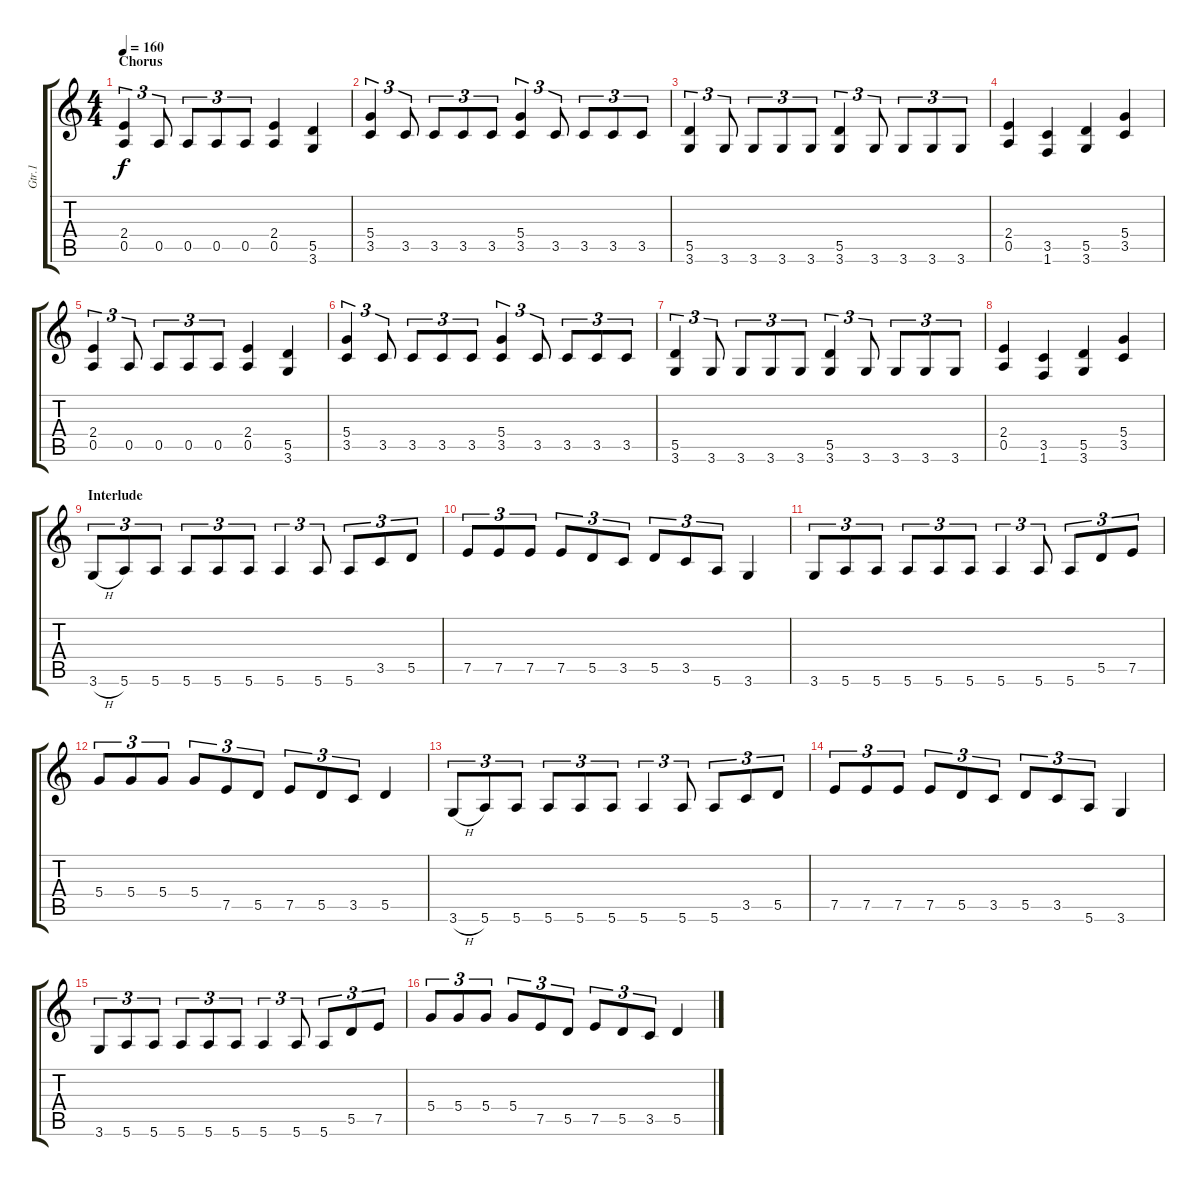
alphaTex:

\track ("Gtr.1" "Gtr.1") {instrument distortionguitar}
\staff {score tabs}
\tuning (E4 B3 G3 D3 A2 E2) {hide}
\ts (4 4)
\section ("" "Chorus")
\tempo 160
\clef g2
\ks c
(2.4 0.5).4{tu (3 2) dy f} 0.5.8{tu (3 2)} 0.5.8{tu (3 2)} 0.5.8{tu (3 2)} 0.5.8{tu (3 2)} (2.4 0.5).4 (5.5 3.6).4 |
(5.4 3.5).4{tu (3 2)} 3.5.8{tu (3 2)} 3.5.8{tu (3 2)} 3.5.8{tu (3 2)} 3.5.8{tu (3 2)} (5.4 3.5).4{tu (3 2)} 3.5.8{tu (3 2)} 3.5.8{tu (3 2)} 3.5.8{tu (3 2)} 3.5.8{tu (3 2)} |
(5.5 3.6).4{tu (3 2)} 3.6.8{tu (3 2)} 3.6.8{tu (3 2)} 3.6.8{tu (3 2)} 3.6.8{tu (3 2)} (5.5 3.6).4{tu (3 2)} 3.6.8{tu (3 2)} 3.6.8{tu (3 2)} 3.6.8{tu (3 2)} 3.6.8{tu (3 2)} |
(2.4 0.5).4 (3.5 1.6).4 (5.5 3.6).4 (5.4 3.5).4 |
(2.4 0.5).4{tu (3 2)} 0.5.8{tu (3 2)} 0.5.8{tu (3 2)} 0.5.8{tu (3 2)} 0.5.8{tu (3 2)} (2.4 0.5).4 (5.5 3.6).4 |
(5.4 3.5).4{tu (3 2)} 3.5.8{tu (3 2)} 3.5.8{tu (3 2)} 3.5.8{tu (3 2)} 3.5.8{tu (3 2)} (5.4 3.5).4{tu (3 2)} 3.5.8{tu (3 2)} 3.5.8{tu (3 2)} 3.5.8{tu (3 2)} 3.5.8{tu (3 2)} |
(5.5 3.6).4{tu (3 2)} 3.6.8{tu (3 2)} 3.6.8{tu (3 2)} 3.6.8{tu (3 2)} 3.6.8{tu (3 2)} (5.5 3.6).4{tu (3 2)} 3.6.8{tu (3 2)} 3.6.8{tu (3 2)} 3.6.8{tu (3 2)} 3.6.8{tu (3 2)} |
(2.4 0.5).4 (3.5 1.6).4 (5.5 3.6).4 (5.4 3.5).4 |
\section ("" "Interlude")
3.6{h}.8{tu (3 2)} 5.6.8{tu (3 2)} 5.6.8{tu (3 2)} 5.6.8{tu (3 2)} 5.6.8{tu (3 2)} 5.6.8{tu (3 2)} 5.6.4{tu (3 2)} 5.6.8{tu (3 2)} 5.6.8{tu (3 2)} 3.5.8{tu (3 2)} 5.5.8{tu (3 2)} |
7.5.8{tu (3 2)} 7.5.8{tu (3 2)} 7.5.8{tu (3 2)} 7.5.8{tu (3 2)} 5.5.8{tu (3 2)} 3.5.8{tu (3 2)} 5.5.8{tu (3 2)} 3.5.8{tu (3 2)} 5.6.8{tu (3 2)} 3.6.4 |
3.6.8{tu (3 2)} 5.6.8{tu (3 2)} 5.6.8{tu (3 2)} 5.6.8{tu (3 2)} 5.6.8{tu (3 2)} 5.6.8{tu (3 2)} 5.6.4{tu (3 2)} 5.6.8{tu (3 2)} 5.6.8{tu (3 2)} 5.5.8{tu (3 2)} 7.5.8{tu (3 2)} |
5.4.8{tu (3 2)} 5.4.8{tu (3 2)} 5.4.8{tu (3 2)} 5.4.8{tu (3 2)} 7.5.8{tu (3 2)} 5.5.8{tu (3 2)} 7.5.8{tu (3 2)} 5.5.8{tu (3 2)} 3.5.8{tu (3 2)} 5.5.4 |
3.6{h}.8{tu (3 2)} 5.6.8{tu (3 2)} 5.6.8{tu (3 2)} 5.6.8{tu (3 2)} 5.6.8{tu (3 2)} 5.6.8{tu (3 2)} 5.6.4{tu (3 2)} 5.6.8{tu (3 2)} 5.6.8{tu (3 2)} 3.5.8{tu (3 2)} 5.5.8{tu (3 2)} |
7.5.8{tu (3 2)} 7.5.8{tu (3 2)} 7.5.8{tu (3 2)} 7.5.8{tu (3 2)} 5.5.8{tu (3 2)} 3.5.8{tu (3 2)} 5.5.8{tu (3 2)} 3.5.8{tu (3 2)} 5.6.8{tu (3 2)} 3.6.4 |
3.6.8{tu (3 2)} 5.6.8{tu (3 2)} 5.6.8{tu (3 2)} 5.6.8{tu (3 2)} 5.6.8{tu (3 2)} 5.6.8{tu (3 2)} 5.6.4{tu (3 2)} 5.6.8{tu (3 2)} 5.6.8{tu (3 2)} 5.5.8{tu (3 2)} 7.5.8{tu (3 2)} |
5.4.8{tu (3 2)} 5.4.8{tu (3 2)} 5.4.8{tu (3 2)} 5.4.8{tu (3 2)} 7.5.8{tu (3 2)} 5.5.8{tu (3 2)} 7.5.8{tu (3 2)} 5.5.8{tu (3 2)} 3.5.8{tu (3 2)} 5.5.4
